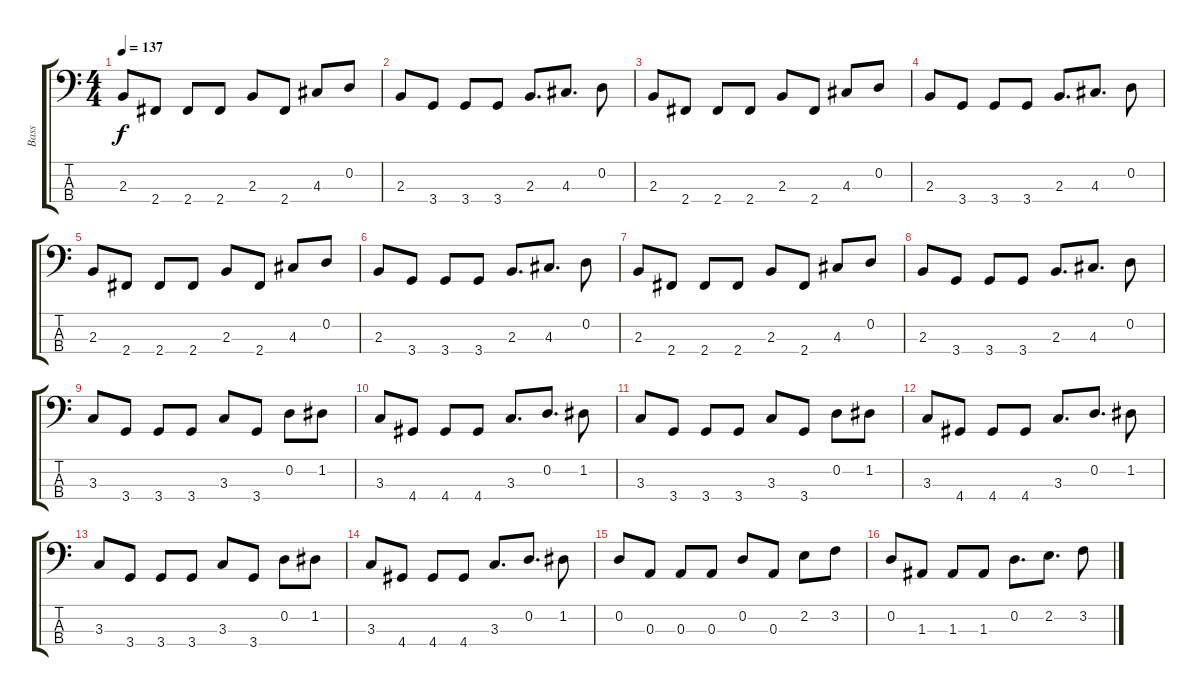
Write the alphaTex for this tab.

\track ("Bass" "Bass") {instrument electricbasspick}
\staff {score tabs}
\tuning (G2 D2 A1 E1) {hide}
\ts (4 4)
\tempo 137
\clef f4
\ks c
2.3.8{dy f} 2.4.8 2.4.8 2.4.8 2.3.8 2.4.8 4.3.8 0.2.8 |
2.3.8 3.4.8 3.4.8 3.4.8 2.3.8{d} 4.3.8{d} 0.2.8 |
2.3.8 2.4.8 2.4.8 2.4.8 2.3.8 2.4.8 4.3.8 0.2.8 |
2.3.8 3.4.8 3.4.8 3.4.8 2.3.8{d} 4.3.8{d} 0.2.8 |
2.3.8 2.4.8 2.4.8 2.4.8 2.3.8 2.4.8 4.3.8 0.2.8 |
2.3.8 3.4.8 3.4.8 3.4.8 2.3.8{d} 4.3.8{d} 0.2.8 |
2.3.8 2.4.8 2.4.8 2.4.8 2.3.8 2.4.8 4.3.8 0.2.8 |
2.3.8 3.4.8 3.4.8 3.4.8 2.3.8{d} 4.3.8{d} 0.2.8 |
3.3.8 3.4.8 3.4.8 3.4.8 3.3.8 3.4.8 0.2.8 1.2.8 |
3.3.8 4.4.8 4.4.8 4.4.8 3.3.8{d} 0.2.8{d} 1.2.8 |
3.3.8 3.4.8 3.4.8 3.4.8 3.3.8 3.4.8 0.2.8 1.2.8 |
3.3.8 4.4.8 4.4.8 4.4.8 3.3.8{d} 0.2.8{d} 1.2.8 |
3.3.8 3.4.8 3.4.8 3.4.8 3.3.8 3.4.8 0.2.8 1.2.8 |
3.3.8 4.4.8 4.4.8 4.4.8 3.3.8{d} 0.2.8{d} 1.2.8 |
0.2.8 0.3.8 0.3.8 0.3.8 0.2.8 0.3.8 2.2.8 3.2.8 |
0.2.8 1.3.8 1.3.8 1.3.8 0.2.8{d} 2.2.8{d} 3.2.8
